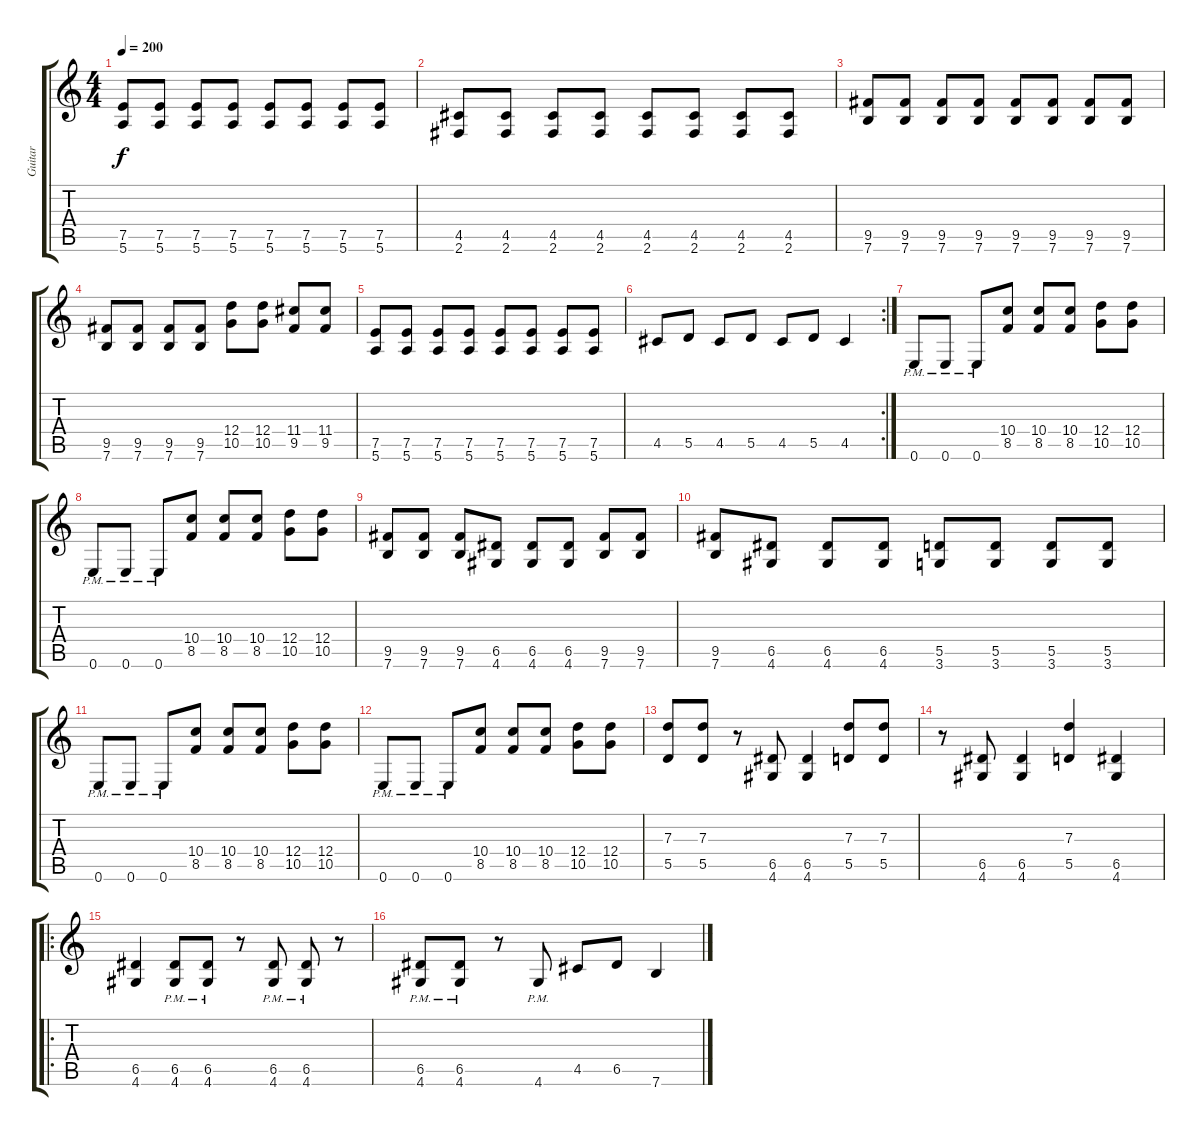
\track ("Guitar" "Guitar") {instrument distortionguitar}
\staff {score tabs}
\tuning (E4 B3 G3 D3 A2 E2) {hide}
\ts (4 4)
\tempo 200
\clef g2
\ks c
(7.5 5.6).8{dy f} (7.5 5.6).8 (7.5 5.6).8 (7.5 5.6).8 (7.5 5.6).8 (7.5 5.6).8 (7.5 5.6).8 (7.5 5.6).8 |
(4.5 2.6).8 (4.5 2.6).8 (4.5 2.6).8 (4.5 2.6).8 (4.5 2.6).8 (4.5 2.6).8 (4.5 2.6).8 (4.5 2.6).8 |
(9.5 7.6).8 (9.5 7.6).8 (9.5 7.6).8 (9.5 7.6).8 (9.5 7.6).8 (9.5 7.6).8 (9.5 7.6).8 (9.5 7.6).8 |
(9.5 7.6).8 (9.5 7.6).8 (9.5 7.6).8 (9.5 7.6).8 (12.4 10.5).8 (12.4 10.5).8 (11.4 9.5).8 (11.4 9.5).8 |
(7.5 5.6).8 (7.5 5.6).8 (7.5 5.6).8 (7.5 5.6).8 (7.5 5.6).8 (7.5 5.6).8 (7.5 5.6).8 (7.5 5.6).8 |
\rc 2
4.5.8 5.5.8 4.5.8 5.5.8 4.5.8 5.5.8 4.5.4 |
0.6{pm}.8 0.6{pm}.8 0.6{pm}.8 (10.4 8.5).8 (10.4 8.5).8 (10.4 8.5).8 (12.4 10.5).8 (12.4 10.5).8 |
0.6{pm}.8 0.6{pm}.8 0.6{pm}.8 (10.4 8.5).8 (10.4 8.5).8 (10.4 8.5).8 (12.4 10.5).8 (12.4 10.5).8 |
(9.5 7.6).8 (9.5 7.6).8 (9.5 7.6).8 (6.5 4.6).8 (6.5 4.6).8 (6.5 4.6).8 (9.5 7.6).8 (9.5 7.6).8 |
(9.5 7.6).8 (6.5 4.6).8 (6.5 4.6).8 (6.5 4.6).8 (5.5 3.6).8 (5.5 3.6).8 (5.5 3.6).8 (5.5 3.6).8 |
0.6{pm}.8 0.6{pm}.8 0.6{pm}.8 (10.4 8.5).8 (10.4 8.5).8 (10.4 8.5).8 (12.4 10.5).8 (12.4 10.5).8 |
0.6{pm}.8 0.6{pm}.8 0.6{pm}.8 (10.4 8.5).8 (10.4 8.5).8 (10.4 8.5).8 (12.4 10.5).8 (12.4 10.5).8 |
(7.3 5.5).8 (7.3 5.5).8 r.8 (6.5 4.6).8 (6.5 4.6).4 (7.3 5.5).8 (7.3 5.5).8 |
r.8 (6.5 4.6).8 (6.5 4.6).4 (7.3 5.5).4 (6.5 4.6).4 |
\ro
(6.5 4.6).4 (6.5{pm} 4.6{pm}).8 (6.5{pm} 4.6{pm}).8 r.8 (6.5{pm} 4.6{pm}).8 (6.5{pm} 4.6{pm}).8 r.8 |
(6.5{pm} 4.6{pm}).8 (6.5{pm} 4.6{pm}).8 r.8 4.6{pm}.8 4.5.8 6.5.8 7.6.4
